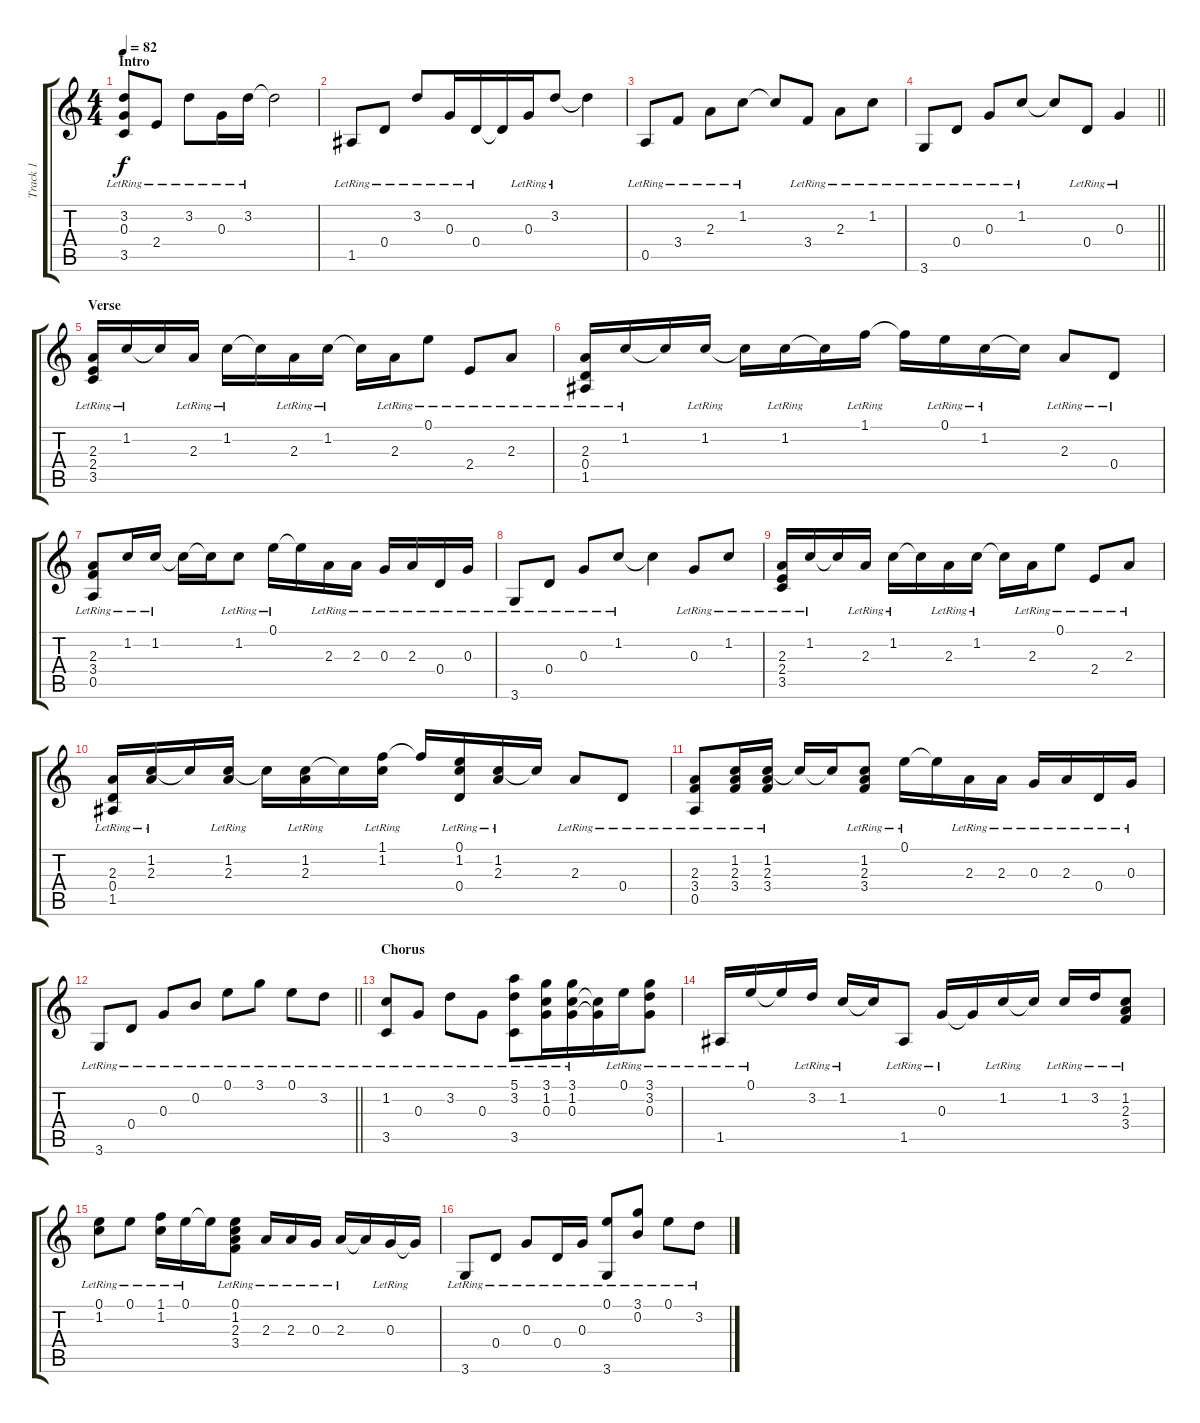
\track ("Track 1" "Track 1") {instrument acousticguitarnylon}
\staff {score tabs}
\tuning (E4 B3 G3 D3 A2 E2) {hide}
\ts (4 4)
\section ("" "Intro")
\tempo 82
\clef g2
\ks c
(3.2{lr} 0.3{lr} 3.5{lr}).8{dy f instrument acousticguitarnylon} 2.4{lr}.8 3.2{lr}.8 0.3{lr}.16 3.2{lr}.16 3.2{t}.2 |
1.5{lr}.8 0.4{lr}.8 3.2{lr}.8 0.3{lr}.16 0.4{lr}.16{beam merge} 0.4{t}.16 0.3{lr}.16 3.2{lr}.8 3.2{t}.4 |
0.5{lr}.8 3.4{lr}.8 2.3{lr}.8 1.2{lr}.8 1.2{t}.8 3.4{lr}.8 2.3{lr}.8 1.2{lr}.8 |
\barLineRight lightlight
3.6{lr}.8 0.4{lr}.8 0.3{lr}.8 1.2{lr}.8 1.2{t}.8 0.4{lr}.8 0.3{lr}.4 |
\section ("" "Verse")
(2.3{lr} 2.4{lr} 3.5{lr}).16 1.2{lr}.16 1.2{t}.16 2.3{lr}.16 1.2{lr}.16 1.2{t}.16 2.3{lr}.16 1.2{lr}.16 1.2{t}.16 2.3{lr}.16 0.1{lr}.8 2.4{lr}.8 2.3{lr}.8 |
(2.3{lr} 0.4{lr} 1.5{lr}).16 1.2{lr}.16 1.2{t}.16 1.2{lr}.16 1.2{t}.16 1.2{lr}.16 1.2{t}.16 1.1{lr}.16 1.1{t}.16 0.1{lr}.16 1.2{lr}.16 1.2{t}.16 2.3{lr}.8 0.4{lr}.8 |
(2.3{lr} 3.4{lr} 0.5{lr}).8 1.2{lr}.16 1.2{lr}.16 1.2{t}.16 1.2{t}.16 1.2{lr}.8 0.1{lr}.16 0.1{t}.16 2.3{lr}.16 2.3{lr}.16 0.3{lr}.16 2.3{lr}.16 0.4{lr}.16 0.3{lr}.16 |
3.6{lr}.8 0.4{lr}.8 0.3{lr}.8 1.2{lr}.8 1.2{t}.4 0.3{lr}.8 1.2{lr}.8 |
(2.3{lr} 2.4{lr} 3.5{lr}).16 1.2{lr}.16 1.2{t}.16 2.3{lr}.16 1.2{lr}.16 1.2{t}.16 2.3{lr}.16 1.2{lr}.16 1.2{t}.16 2.3{lr}.16 0.1{lr}.8 2.4{lr}.8 2.3{lr}.8 |
(2.3{lr} 0.4{lr} 1.5{lr}).16 (1.2{lr} 2.3{lr}).16 1.2{t}.16 (1.2{lr} 2.3{lr}).16 1.2{t}.16 (1.2{lr} 2.3{lr}).16 1.2{t}.16 (1.1{lr} 1.2{lr}).16 1.1{t}.16 (0.1{lr} 1.2{lr} 0.4{lr}).16 (1.2{lr} 2.3{lr}).16 1.2{t}.16 2.3{lr}.8 0.4{lr}.8 |
(2.3{lr} 3.4{lr} 0.5{lr}).8 (1.2{lr} 2.3{lr} 3.4{lr}).16 (1.2{lr} 2.3{lr} 3.4{lr}).16 1.2{t}.16 1.2{t}.16 (1.2{lr} 2.3{lr} 3.4{lr}).8 0.1{lr}.16 0.1{t}.16 2.3{lr}.16 2.3{lr}.16 0.3{lr}.16 2.3{lr}.16 0.4{lr}.16 0.3{lr}.16 |
\barLineRight lightlight
3.6{lr}.8 0.4{lr}.8 0.3{lr}.8 0.2{lr}.8 0.1{lr}.8 3.1{lr}.8 0.1{lr}.8 3.2{lr}.8 |
\section ("" "Chorus")
(1.2{lr} 3.5{lr}).8 0.3{lr}.8 3.2{lr}.8 0.3{lr}.8 (5.1{lr} 3.2{lr} 3.5{lr}).8 (3.1{lr} 1.2{lr} 0.3{lr}).16 (3.1{lr} 1.2{lr} 0.3{lr}).16{beam merge} (1.2{t} 0.3{t}).16 0.1{lr}.16 (3.1{lr} 3.2{lr} 0.3{lr}).8 |
1.5{lr}.16 0.1{lr}.16 0.1{t}.16 3.2{lr}.16 1.2{lr}.16 1.2{t}.16 1.5{lr}.8 0.3{lr}.16 0.3{t}.16 1.2{lr}.16 1.2{t}.16 1.2{lr}.16 3.2{lr}.16 (1.2{lr} 2.3{lr} 3.4{lr}).8 |
(0.1{lr} 1.2{lr}).8 0.1{lr}.8 (1.1{lr} 1.2{lr}).16 0.1{lr}.16{beam merge} 0.1{t}.16 (0.1{lr} 1.2{lr} 2.3{lr} 3.4{lr}).8 2.3{lr}.16{beam merge} 2.3{lr}.16 0.3{lr}.16 2.3{lr}.16 2.3{t}.16 0.3{lr}.16 0.3{t}.16 |
3.6{lr}.8 0.4{lr}.8 0.3{lr}.8 0.4{lr}.16 0.3{lr}.16 (0.1{lr} 3.6{lr}).8 (3.1{lr} 0.2{lr}).8 0.1{lr}.8 3.2{lr}.8
